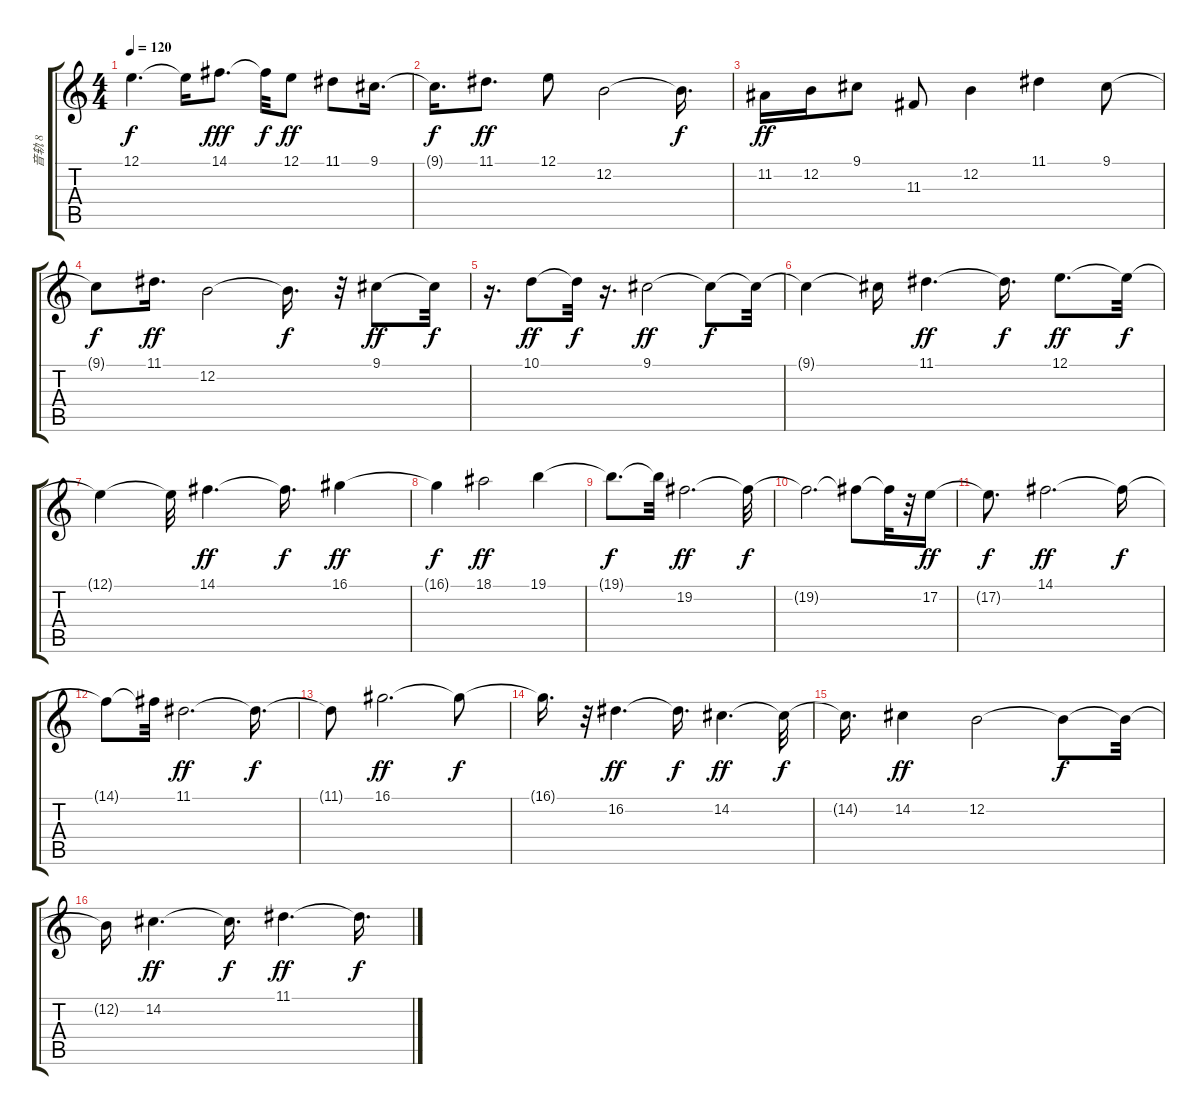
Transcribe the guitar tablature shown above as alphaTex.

\track ("音轨 8" "音轨 8") {instrument fx5brightness}
\staff {score tabs}
\tuning (E4 B3 G3 D3 A2 E2) {hide}
\ts (4 4)
\tempo 120
\clef g2
\ks c
12.1{t}.4{d dy f} 12.1{t}.16 14.1.8{d dy fff} 14.1{t}.32{dy f} 12.1.8{dy ff} 11.1.8 9.1.16{d} |
9.1{t}.16{d dy f} 11.1.8{d dy ff} 12.1.8 12.2.2 12.2{t}.16{d dy f} |
11.2.16{dy ff} 12.2.16 9.1.8 11.3.8 12.2.4 11.1.4 9.1.8 |
9.1{t}.8{dy f} 11.1.16{d dy ff} 12.2.2 12.2{t}.16{d dy f} r.32 9.1.8{dy ff} 9.1{t}.32{dy f} |
r.16{d} 10.1.8{dy ff} 10.1{t}.32{dy f} r.16{d} 9.1.2{dy ff} 9.1{t}.8{dy f} 9.1{t}.32 |
9.1{t}.4 9.1{t}.16 11.1.4{d dy ff} 11.1{t}.16{d dy f} 12.1.8{d dy ff} 12.1{t}.32{dy f} |
12.1{t}.4 12.1{t}.32 14.1.4{d dy ff} 14.1{t}.16{d dy f} 16.1.4{dy ff} |
16.1{t}.4{dy f} 18.1.2{dy ff} 19.1.4 |
19.1{t}.8{d dy f} 19.1{t}.32 19.2.2{d dy ff} 19.2{t}.32{dy f} |
19.2{t}.2{d} 19.2{t}.8 19.2{t}.32 r.32 17.2.16{dy ff} |
17.2{t}.8{d dy f} 14.1.2{d dy ff} 14.1{t}.16{dy f} |
14.1{t}.8 14.1{t}.32 11.1.2{d dy ff} 11.1{t}.16{d dy f} |
11.1{t}.8 16.1.2{d dy ff} 16.1{t}.8{dy f} |
16.1{t}.16{d} r.32 16.2.4{d dy ff} 16.2{t}.16{d dy f} 14.2.4{d dy ff} 14.2{t}.32{dy f} |
14.2{t}.16{d} 14.2.4{dy ff} 12.2.2 12.2{t}.8{dy f} 12.2{t}.32 |
12.2{t}.16 14.2.4{d dy ff} 14.2{t}.16{d dy f} 11.1.4{d dy ff} 11.1{t}.16{d dy f}
